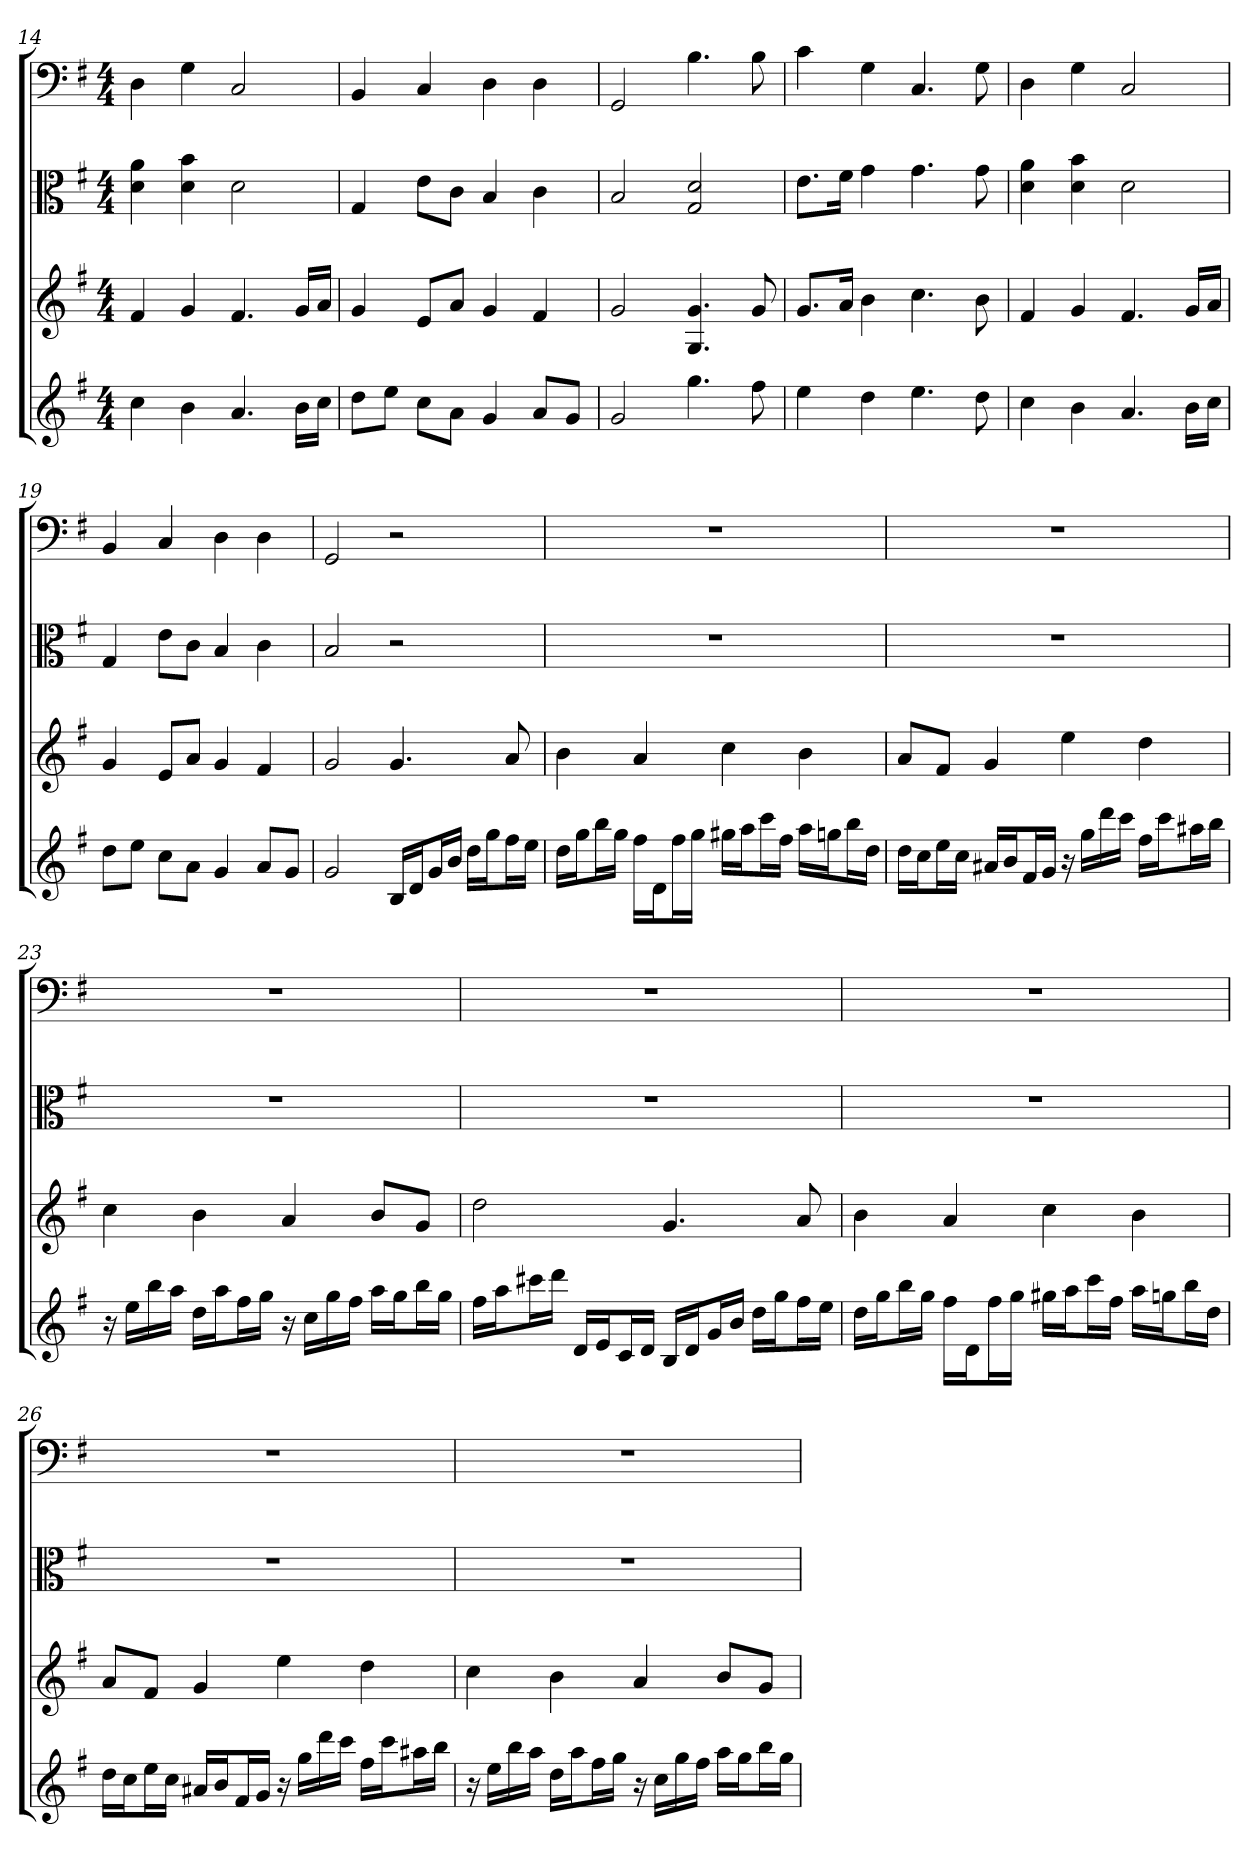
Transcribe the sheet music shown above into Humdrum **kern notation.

**kern	**kern	**kern	**kern
*part4	*part3	*part2	*part1
*staff4	*staff3	*staff2	*staff1
*	*	*clefC3	*clefF4
*k[f#]	*k[f#]	*k[f#]	*k[f#]
*G:	*G:	*G:	*G:
*M4/4	*M4/4	*M4/4	*M4/4
=14	=14	=14	=14
4cc	4f#	4d 4a	4D
4b	4g	4d 4b	4G
4.a	4.f#	2d	2C
16bLL	16gLL	.	.
16ccJJ	16aJJ	.	.
=15	=15	=15	=15
8ddL	4g	4G	4BB
8eeJ	.	.	.
8ccL	8eL	8e\L	4C
8aJ	8aJ	8c\J	.
4g	4g	4B	4D
8aL	4f#	4c	4D
8gJ	.	.	.
=16	=16	=16	=16
2g	2g	2B	2GG
4.gg	4.G 4.g	2G 2d	4.B
8ff#	8g	.	8B
=17	=17	=17	=17
4ee	8.gL	8.e\L	4c
.	16aJk	16f#\Jk	.
4dd	4b	4g	4G
4.ee	4.cc	4.g	4.C
8dd	8b	8g	8G
=18	=18	=18	=18
4cc	4f#	4d 4a	4D
4b	4g	4d 4b	4G
4.a	4.f#	2d	2C
16bLL	16gLL	.	.
16ccJJ	16aJJ	.	.
=19	=19	=19	=19
8ddL	4g	4G	4BB
8eeJ	.	.	.
8ccL	8eL	8e\L	4C
8aJ	8aJ	8c\J	.
4g	4g	4B	4D
8aL	4f#	4c	4D
8gJ	.	.	.
=20	=20	=20	=20
2g	2g	2B	2GG
16BLL	4.g	2r	2r
16dJ	.	.	.
16gL	.	.	.
16bJJ	.	.	.
16ddLL	.	.	.
16ggJ	.	.	.
16ff#L	8a	.	.
16eeJJ	.	.	.
=21	=21	=21	=21
16ddLL	4b	1r	1r
16ggJ	.	.	.
16bbL	.	.	.
16ggJJ	.	.	.
16ff#LL	4a	.	.
16dJ	.	.	.
16ff#L	.	.	.
16ggJJ	.	.	.
16gg#XLL	4cc	.	.
16aaJ	.	.	.
16cccL	.	.	.
16ff#JJ	.	.	.
16aaLL	4b	.	.
16ggnJ	.	.	.
16bbL	.	.	.
16ddJJ	.	.	.
=22	=22	=22	=22
16ddLL	8aL	1r	1r
16ccJ	.	.	.
16eeL	8f#J	.	.
16ccJJ	.	.	.
16a#XLL	4g	.	.
16bJ	.	.	.
16f#L	.	.	.
16gJJ	.	.	.
16r	4ee	.	.
16ggLL	.	.	.
16ddd	.	.	.
16cccJJ	.	.	.
16ff#LL	4dd	.	.
16cccJ	.	.	.
16aa#XL	.	.	.
16bbJJ	.	.	.
=23	=23	=23	=23
16r	4cc	1r	1r
16eeLL	.	.	.
16bb	.	.	.
16aaJJ	.	.	.
16ddLL	4b	.	.
16aaJ	.	.	.
16ff#L	.	.	.
16ggJJ	.	.	.
16r	4a	.	.
16ccLL	.	.	.
16gg	.	.	.
16ff#JJ	.	.	.
16aaLL	8bL	.	.
16ggJ	.	.	.
16bbL	8gJ	.	.
16ggJJ	.	.	.
=24	=24	=24	=24
16ff#LL	2dd	1r	1r
16aaJ	.	.	.
16ccc#XL	.	.	.
16dddJJ	.	.	.
16dLL	.	.	.
16eJ	.	.	.
16cL	.	.	.
16dJJ	.	.	.
16BLL	4.g	.	.
16dJ	.	.	.
16gL	.	.	.
16bJJ	.	.	.
16ddLL	.	.	.
16ggJ	.	.	.
16ff#L	8a	.	.
16eeJJ	.	.	.
=25	=25	=25	=25
16ddLL	4b	1r	1r
16ggJ	.	.	.
16bbL	.	.	.
16ggJJ	.	.	.
16ff#LL	4a	.	.
16dJ	.	.	.
16ff#L	.	.	.
16ggJJ	.	.	.
16gg#XLL	4cc	.	.
16aaJ	.	.	.
16cccL	.	.	.
16ff#JJ	.	.	.
16aaLL	4b	.	.
16ggnJ	.	.	.
16bbL	.	.	.
16ddJJ	.	.	.
=26	=26	=26	=26
16ddLL	8aL	1r	1r
16ccJ	.	.	.
16eeL	8f#J	.	.
16ccJJ	.	.	.
16a#XLL	4g	.	.
16bJ	.	.	.
16f#L	.	.	.
16gJJ	.	.	.
16r	4ee	.	.
16ggLL	.	.	.
16ddd	.	.	.
16cccJJ	.	.	.
16ff#LL	4dd	.	.
16cccJ	.	.	.
16aa#XL	.	.	.
16bbJJ	.	.	.
=27	=27	=27	=27
16r	4cc	1r	1r
16eeLL	.	.	.
16bb	.	.	.
16aaJJ	.	.	.
16ddLL	4b	.	.
16aaJ	.	.	.
16ff#L	.	.	.
16ggJJ	.	.	.
16r	4a	.	.
16ccLL	.	.	.
16gg	.	.	.
16ff#JJ	.	.	.
16aaLL	8bL	.	.
16ggJ	.	.	.
16bbL	8gJ	.	.
16ggJJ	.	.	.
=	=	=	=
*-	*-	*-	*-
